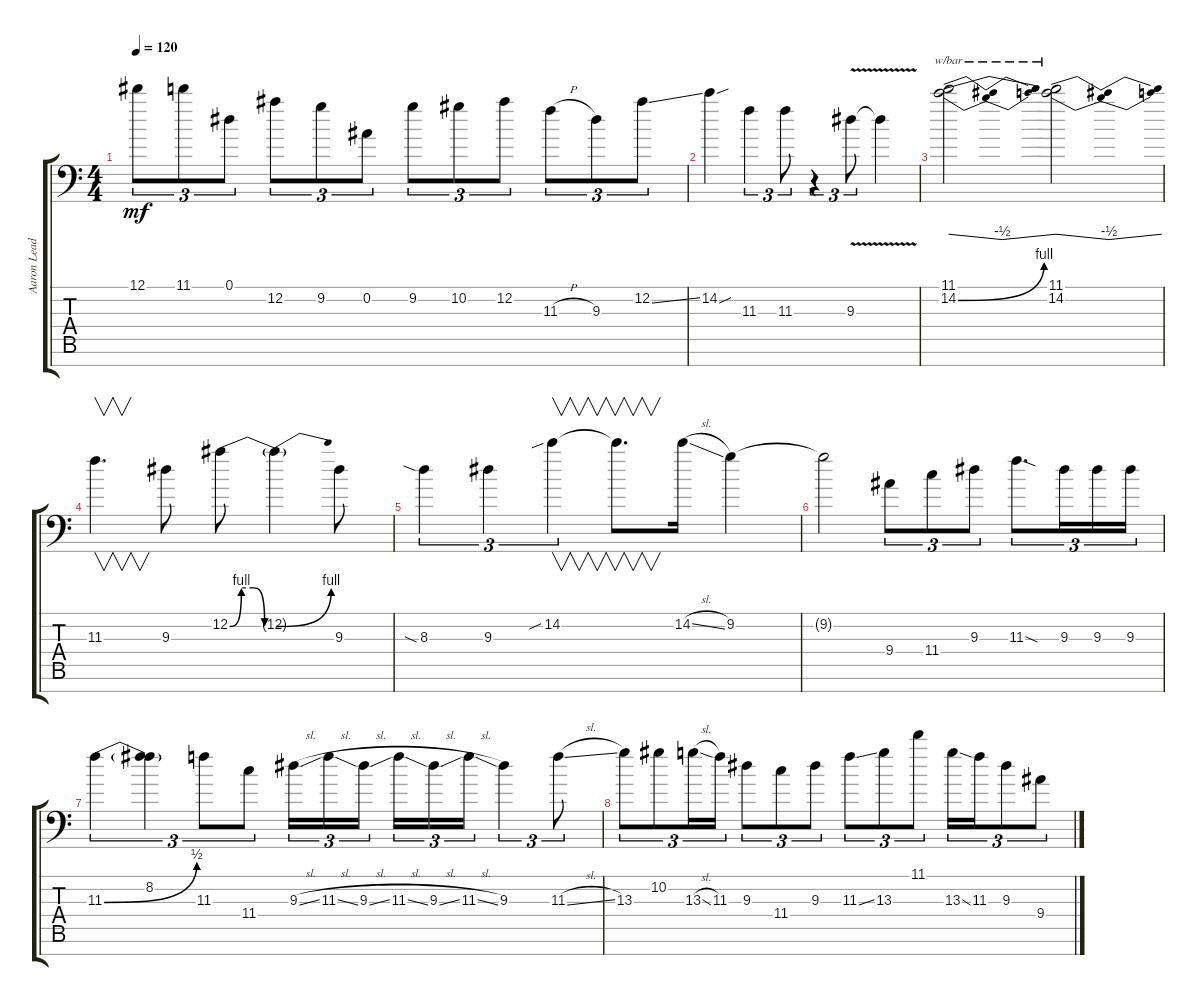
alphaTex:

\track ("Aaron Lead" "Aaron Lead") {instrument distortionguitar}
\staff {score tabs}
\tuning (Eb4 Bb3 Gb3 Db3 Ab2 Eb2 Ab1) {hide}
\ts (4 4)
\tempo 120
\clef f4
\ks c
12.1.8{tu (3 2) dy mf} 11.1.8{tu (3 2)} 0.1.8{tu (3 2)} 12.2.8{tu (3 2)} 9.2.8{tu (3 2)} 0.2.8{tu (3 2)} 9.2.8{tu (3 2)} 10.2.8{tu (3 2)} 12.2.8{tu (3 2)} 11.3{h}.8{tu (3 2)} 9.3.8{tu (3 2)} 12.2{ss}.8{tu (3 2)} |
14.2{sou}.4 11.3.4{tu (3 2)} 11.3.8{tu (3 2)} r.4{tu (3 2)} 9.3{v}.8{tu (3 2)} 9.3{v t}.4 |
(11.1 14.2{be (bend 0 0 60 4)}).2{tbe (dip default 0 0 30 -2 60 0)} (11.1 14.2).2{tbe (dip default 0 0 30 -2 60 0)} |
11.3.4{v d} 9.3.8 12.2{be (custom 0 0 15 4 30 4 45 0 60 0)}.8 12.2{be (bend 0 0 60 4) t}.4 9.3.8 |
8.3{sia}.4{tu (3 2)} 9.3.4{tu (3 2)} 14.2{sib}.4{v tu (3 2)} 14.2{t}.8{v d} 14.2{sl}.16 9.2.4 |
9.2{t}.2 9.4.8{tu (3 2)} 11.4.8{tu (3 2)} 9.3.8{tu (3 2)} 11.3{sod}.8{d tu (3 2)} 9.3.16{tu (3 2)} 9.3.16{tu (3 2)} 9.3.16{tu (3 2)} |
11.3{be (bend 0 0 60 2)}.4{tu (3 2)} (8.2 11.3{t}).4{tu (3 2)} 11.3.8{tu (3 2)} 11.4.8{tu (3 2)} 9.3{sl}.16{tu (3 2)} 11.3{sl}.16{tu (3 2)} 9.3{sl}.16{tu (3 2)} 11.3{sl}.16{tu (3 2)} 9.3{sl}.16{tu (3 2)} 11.3{sl}.16{tu (3 2)} 9.3.4{tu (3 2)} 11.3{sl}.8{tu (3 2)} |
13.3.8{tu (3 2)} 10.2.8{tu (3 2)} 13.3{sl}.16{tu (3 2)} 11.3.16{tu (3 2)} 9.3.8{tu (3 2)} 11.4.8{tu (3 2)} 9.3.8{tu (3 2)} 11.3{ss}.8{tu (3 2)} 13.3.8{tu (3 2)} 11.1.8{tu (3 2)} 13.3{ss}.16{tu (3 2)} 11.3.16{tu (3 2)} 9.3.8{tu (3 2)} 9.4.8{tu (3 2)}
